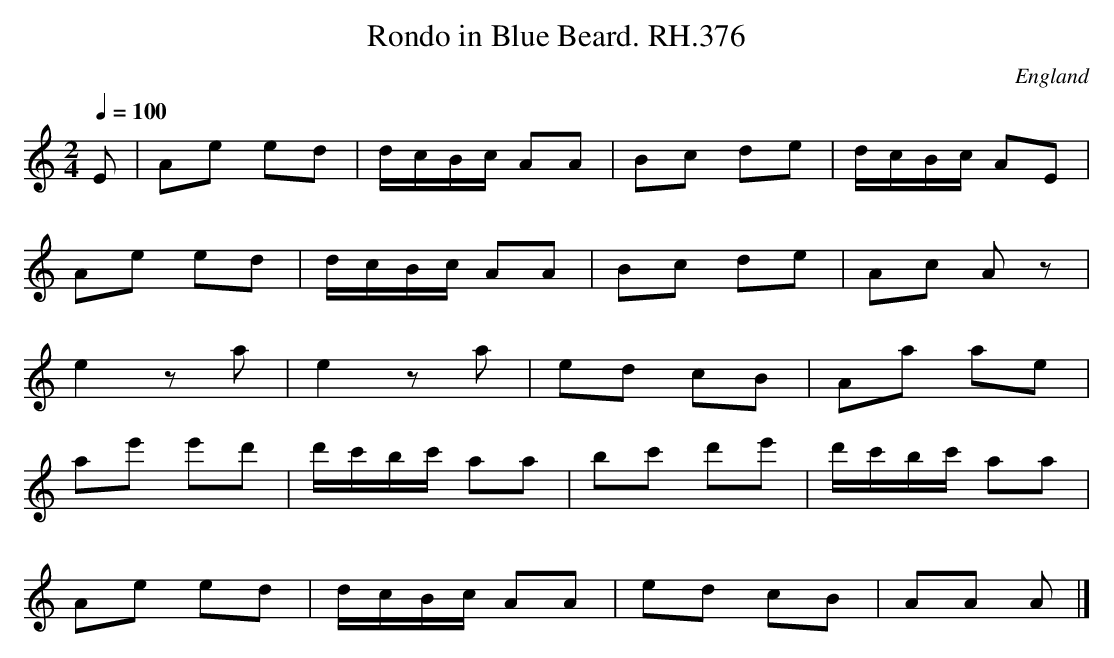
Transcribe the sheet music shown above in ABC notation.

X:1
T:Rondo in Blue Beard. RH.376
O:England
M:2/4
L:1/8
Q:1/4=100
K:A minor
E|Ae ed|d/c/B/c/ AA|Bc de|d/c/B/c/ AE|!
Ae ed|d/c/B/c/ AA|Bc de|Ac Az|!
e2 za|e2 za|ed cB|Aa ae|!
ae' e'd'|d'/c'/b/c'/ aa|bc' d'e'|d'/c'/b/c'/ aa|!
Ae ed|d/c/B/c/ AA|ed cB|AA A|]
